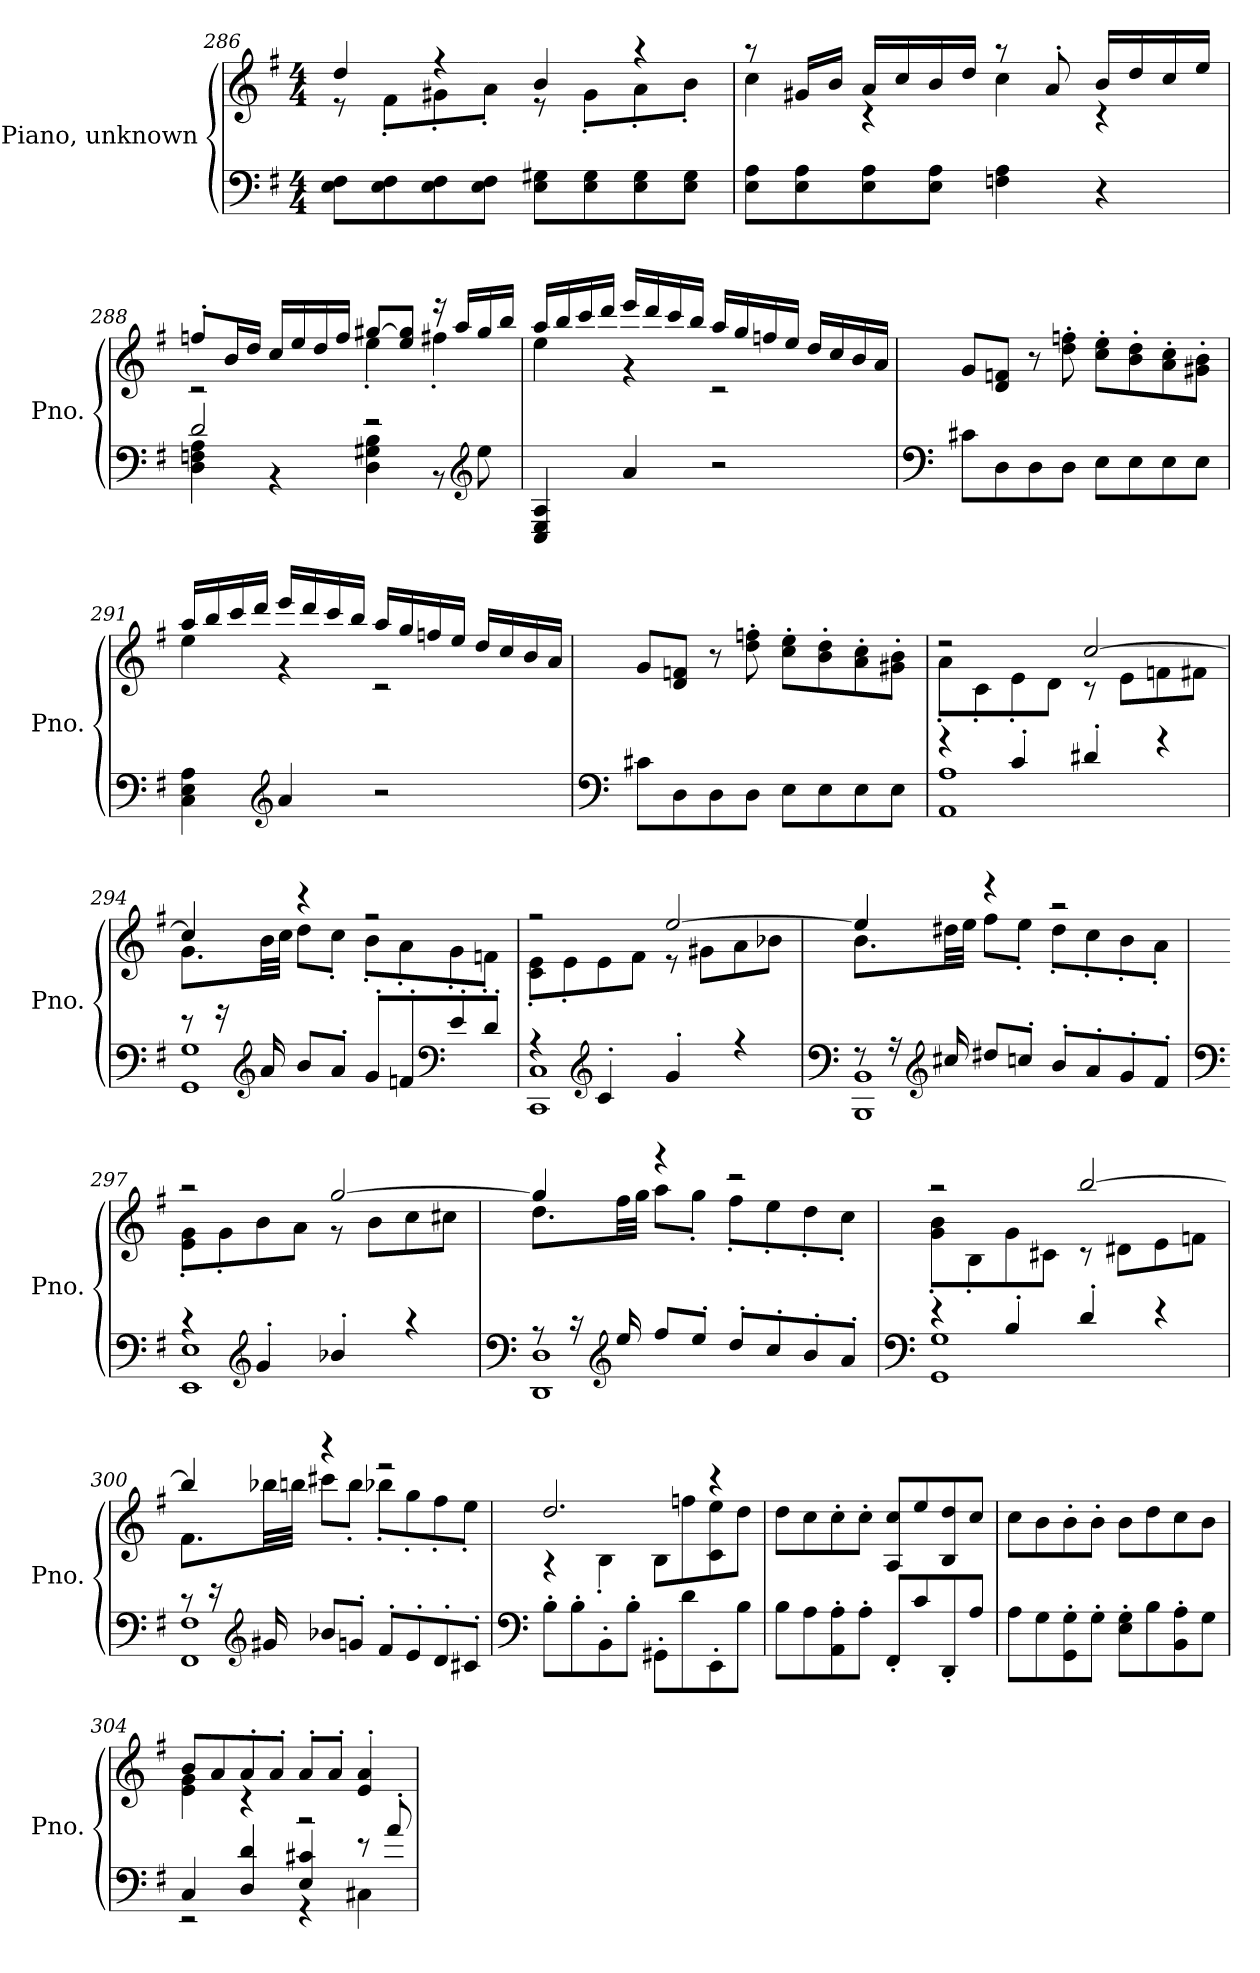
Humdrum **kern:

**kern	**kern
*part1	*part1
*staff2	*staff1
*I"Piano, unknown	*
*I'Pno.	*
*clefF4	*clefG2
*k[f#]	*k[f#]
*M4/4	*M4/4
=286	=286
*	*^
8E\ 8F#\L	4dd/	8r
8E\ 8F#\	.	8f#'\L
8E\ 8F#\	4r	8g#X'\
8E\ 8F#\J	.	8a'\J
8E\ 8G#X\L	4b/	8r
8E\ 8G#\	.	8g#'\L
8E\ 8G#\	4r	8a'\
8E\ 8G#\J	.	8b'\J
!!LO:PB:g=z	!!
=287	=287	=287
8E\ 8A\L	8r	4cc\
8E\ 8A\	16g#X/LL	.
.	16b/JJ	.
8E\ 8A\	16a/LL	4r
.	16cc/	.
8E\ 8A\J	16b/	.
.	16dd/JJ	.
4Fn\ 4A\	8r	4cc\
.	8a'/	.
4r	16b/LL	4r
.	16dd/	.
.	16cc/	.
.	16ee/JJ	.
=288	=288	=288
*^	*	*
2d/	4D\ 4Fn\ 4A\	8ffn'/L	2r
.	.	16b/L	.
.	.	16dd/JJ	.
.	4r	16cc/LL	.
.	.	16ee/	.
.	.	16dd/	.
.	.	16ff/JJ	.
2r	4D\ 4G#X\ 4B\	[8gg#X/L	4ee'\
.	.	8ee/ 8gg#/]J	.
.	8r	16r	4ff#X'\
.	.	16aa/LL	.
*clefG2	*	*	*
.	8ee\	16gg#/	.
.	.	16bb/JJ	.
*v	*v	*	*
!!LO:LB:g=z	!!
=289	=289	=289
4C/ 4E/ 4A/	16aa/LL	4ee\
.	16bb/	.
.	16ccc/	.
.	16ddd/JJ	.
4a/	16eee/LL	4r
.	16ddd/	.
.	16ccc/	.
.	16bb/JJ	.
2r	16aa/LL	2r
.	16gg/	.
.	16ffn/	.
.	16ee/JJ	.
.	16dd/LL	.
.	16cc/	.
.	16b/	.
.	16a/JJ	.
*	*v	*v
=290	=290
*clefF4	*
8c#X\L	8g/L
8D\	8d/ 8fn/J
8D\	8r
8D\J	8dd\' 8ffn\'
8E\L	8cc\' 8ee\'L
8E\	8b\' 8dd\'
8E\	8a\' 8cc\'
8E\J	8g#X\' 8b\'J
!!LO:LB:g=z
=291	=291
*	*^
4C\ 4E\ 4A\	16aa/LL	4ee\
.	16bb/	.
.	16ccc/	.
.	16ddd/JJ	.
*clefG2	*	*
4a/	16eee/LL	4r
.	16ddd/	.
.	16ccc/	.
.	16bb/JJ	.
2r	16aa/LL	2r
.	16gg/	.
.	16ffn/	.
.	16ee/JJ	.
.	16dd/LL	.
.	16cc/	.
.	16b/	.
.	16a/JJ	.
*	*v	*v
=292	=292
*clefF4	*
8c#X\L	8g/L
8D\	8d/ 8fn/J
8D\	8r
8D\J	8dd\' 8ffn\'
8E\L	8cc\' 8ee\'L
8E\	8b\' 8dd\'
8E\	8a\' 8cc\'
8E\J	8g#X\' 8b\'J
=293	=293
*^	*^
4r	1AA 1A	2r	8a'\L
.	.	.	8c'\
4c'/	.	.	8e'\
.	.	.	8d\J
4d#X'/	.	[2cc/	8r
.	.	.	8e\L
4r	.	.	8fn\
.	.	.	8f#X\J
!!LO:LB:g=z	!!
=294	=294	=294	=294
8r	1GG 1G	4cc/]	8.g\L
16r	.	.	.
*clefG2	*	*	*
16a/	.	.	32b\LL
.	.	.	32cc\JJJ
8b/L	.	4r	8dd\L
8a'/J	.	.	8cc'\J
8g'/L	.	2r	8b'\L
8fn'/	.	.	8a'\
*clefF4	*	*	*
8e'/	.	.	8g'\
8d'/J	.	.	8fn'\J
=295	=295	=295	=295
4r	1CC 1C	2r	8c\' 8e\'L
.	.	.	8e'\
*clefG2	*	*	*
4c'/	.	.	8e\
.	.	.	8f#\J
4g'/	.	[2ee/	8r
.	.	.	8g#X\L
4r	.	.	8a\
.	.	.	8b-X\J
=296	=296	=296	=296
*clefF4	*	*	*
8r	1BBB 1BB	4ee/]	8.b\L
16r	.	.	.
*clefG2	*	*	*
16cc#X/	.	.	32dd#X\LL
.	.	.	32ee\JJJ
8dd#X/L	.	4r	8ff#\L
8ccn'/J	.	.	8ee'\J
8b'/L	.	2r	8dd#'\L
8a'/	.	.	8cc'\
8g'/	.	.	8b'\
8f#'/J	.	.	8a'\J
!!LO:LB:g=z	!!
=297	=297	=297	=297
*clefF4	*	*	*
4r	1EE 1E	2r	8e\' 8g\'L
.	.	.	8g'\
*clefG2	*	*	*
4g'/	.	.	8b\
.	.	.	8a\J
4b-X'/	.	[2gg/	8r
.	.	.	8b\L
4r	.	.	8cc\
.	.	.	8cc#X\J
=298	=298	=298	=298
*clefF4	*	*	*
8r	1DD 1D	4gg/]	8.dd\L
16r	.	.	.
*clefG2	*	*	*
16ee/	.	.	32ff#\LL
.	.	.	32gg\JJJ
8ff#/L	.	4r	8aa\L
8ee'/J	.	.	8gg'\J
8dd'/L	.	2r	8ff#'\L
8cc'/	.	.	8ee'\
8b'/	.	.	8dd'\
8a'/J	.	.	8cc'\J
=299	=299	=299	=299
*clefF4	*	*	*
4r	1GG 1G	2r	8g\' 8b\'L
.	.	.	8B'\
4B'/	.	.	8g\
.	.	.	8c#X\J
4d'/	.	[2bb/	8r
.	.	.	8d#X\L
4r	.	.	8e\
.	.	.	8fn\J
!!LO:LB:g=z	!!
=300	=300	=300	=300
8r	1FF# 1F#	4bb/]	8.f#\L
16r	.	.	.
*clefG2	*	*	*
16g#X/	.	.	32bb-X\LL
.	.	.	32bbn\JJJ
8b-X/L	.	4r	8ccc#X\L
8gn'/J	.	.	8bb'\J
8f#'/L	.	2r	8bb-X'\L
8e'/	.	.	8gg'\
8d'/	.	.	8ff#'\
8c#X'/J	.	.	8ee'\J
*v	*v	*	*
=301	=301	=301
*clefF4	*	*
8B'\L	2.dd/	4r
8B'\	.	.
8BB'\	.	4B'\
8B'\J	.	.
8GG#X'\L	.	8B\L
8d\	.	8ffn\
8EE'\	4r	8c\ 8ee\
8B\J	.	8dd\J
*	*v	*v
=302	=302
8B\L	8dd\L
8A\	8cc\
8AA\' 8A\'	8cc'\
8A'\J	8cc'\J
8FF#'/L	8A/ 8cc/L
8c/	8ee/
8DD'/	8B/ 8dd/
8A/J	8cc/J
!!LO:PB:g=z
=303	=303
8A\L	8cc\L
8G\	8b\
8GG\' 8G\'	8b'\
8G'\J	8b'\J
8E\' 8G\'L	8b\L
8B\	8dd\
8BB\' 8A\'	8cc\
8G\J	8b\J
=304	=304
*^	*^
4C/	2r	8b/L	4e\ 4g\
.	.	8a/	.
4D/ 4d/	.	8a'/	4r
.	.	8a'/J	.
4E/ 4c#X/	4r	8a'/L	2r
.	.	8a'/J	.
8r	4C#X\	4e/' 4a/'	.
8a'/	.	.	.
*v	*v	*	*
*	*v	*v
=	=
*-	*-
